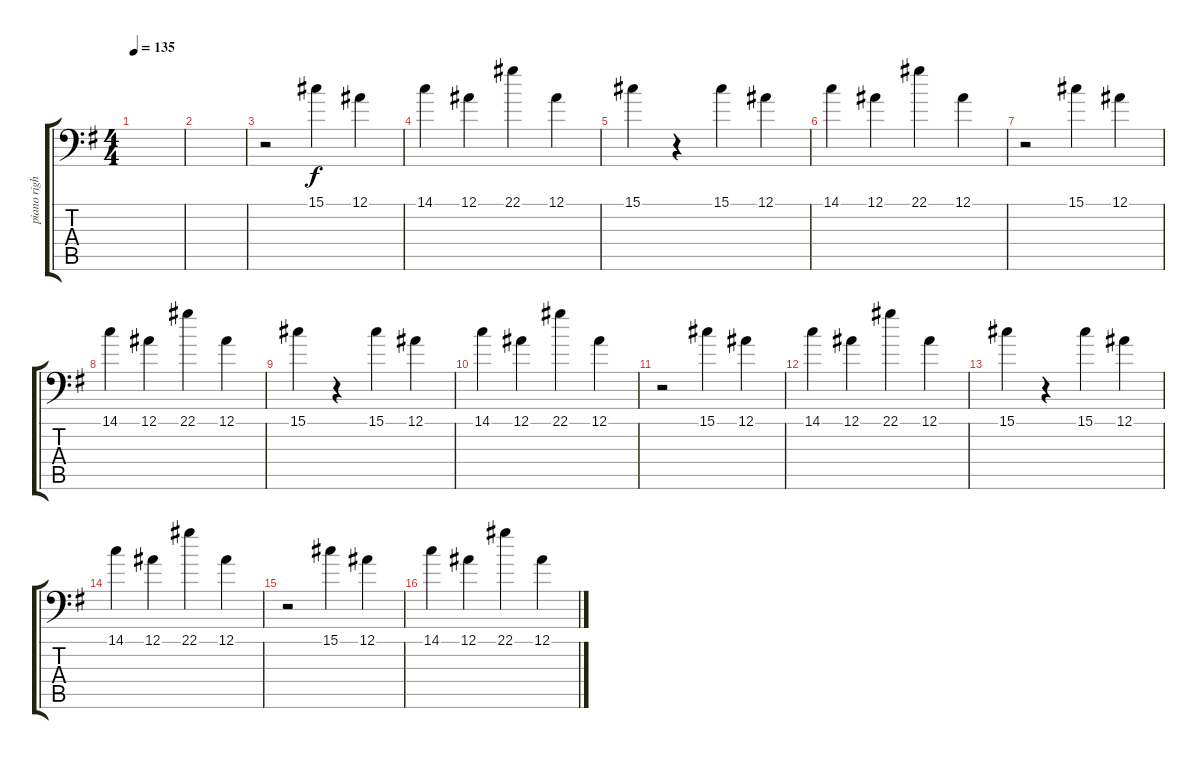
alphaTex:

\track ("piano right hand" "piano righ") {instrument acousticgrandpiano}
\staff {score tabs}
\tuning (Bb3 F3 Db3 Ab2 Eb2 Bb1) {hide}
\ts (4 4)
\tempo 135
\clef f4
\ks eminor
|
|
r.2 15.1.4 12.1.4 |
14.1.4 12.1.4 22.1.4 12.1.4 |
15.1.4 r.4 15.1.4 12.1.4 |
14.1.4 12.1.4 22.1.4 12.1.4 |
r.2{volume 12} 15.1.4 12.1.4 |
14.1.4 12.1.4 22.1.4 12.1.4 |
15.1.4 r.4 15.1.4 12.1.4 |
14.1.4 12.1.4 22.1.4 12.1.4 |
r.2 15.1.4 12.1.4 |
14.1.4 12.1.4 22.1.4 12.1.4 |
15.1.4 r.4 15.1.4 12.1.4 |
14.1.4 12.1.4 22.1.4 12.1.4 |
r.2{volume 3} 15.1.4 12.1.4 |
14.1.4 12.1.4 22.1.4 12.1.4
